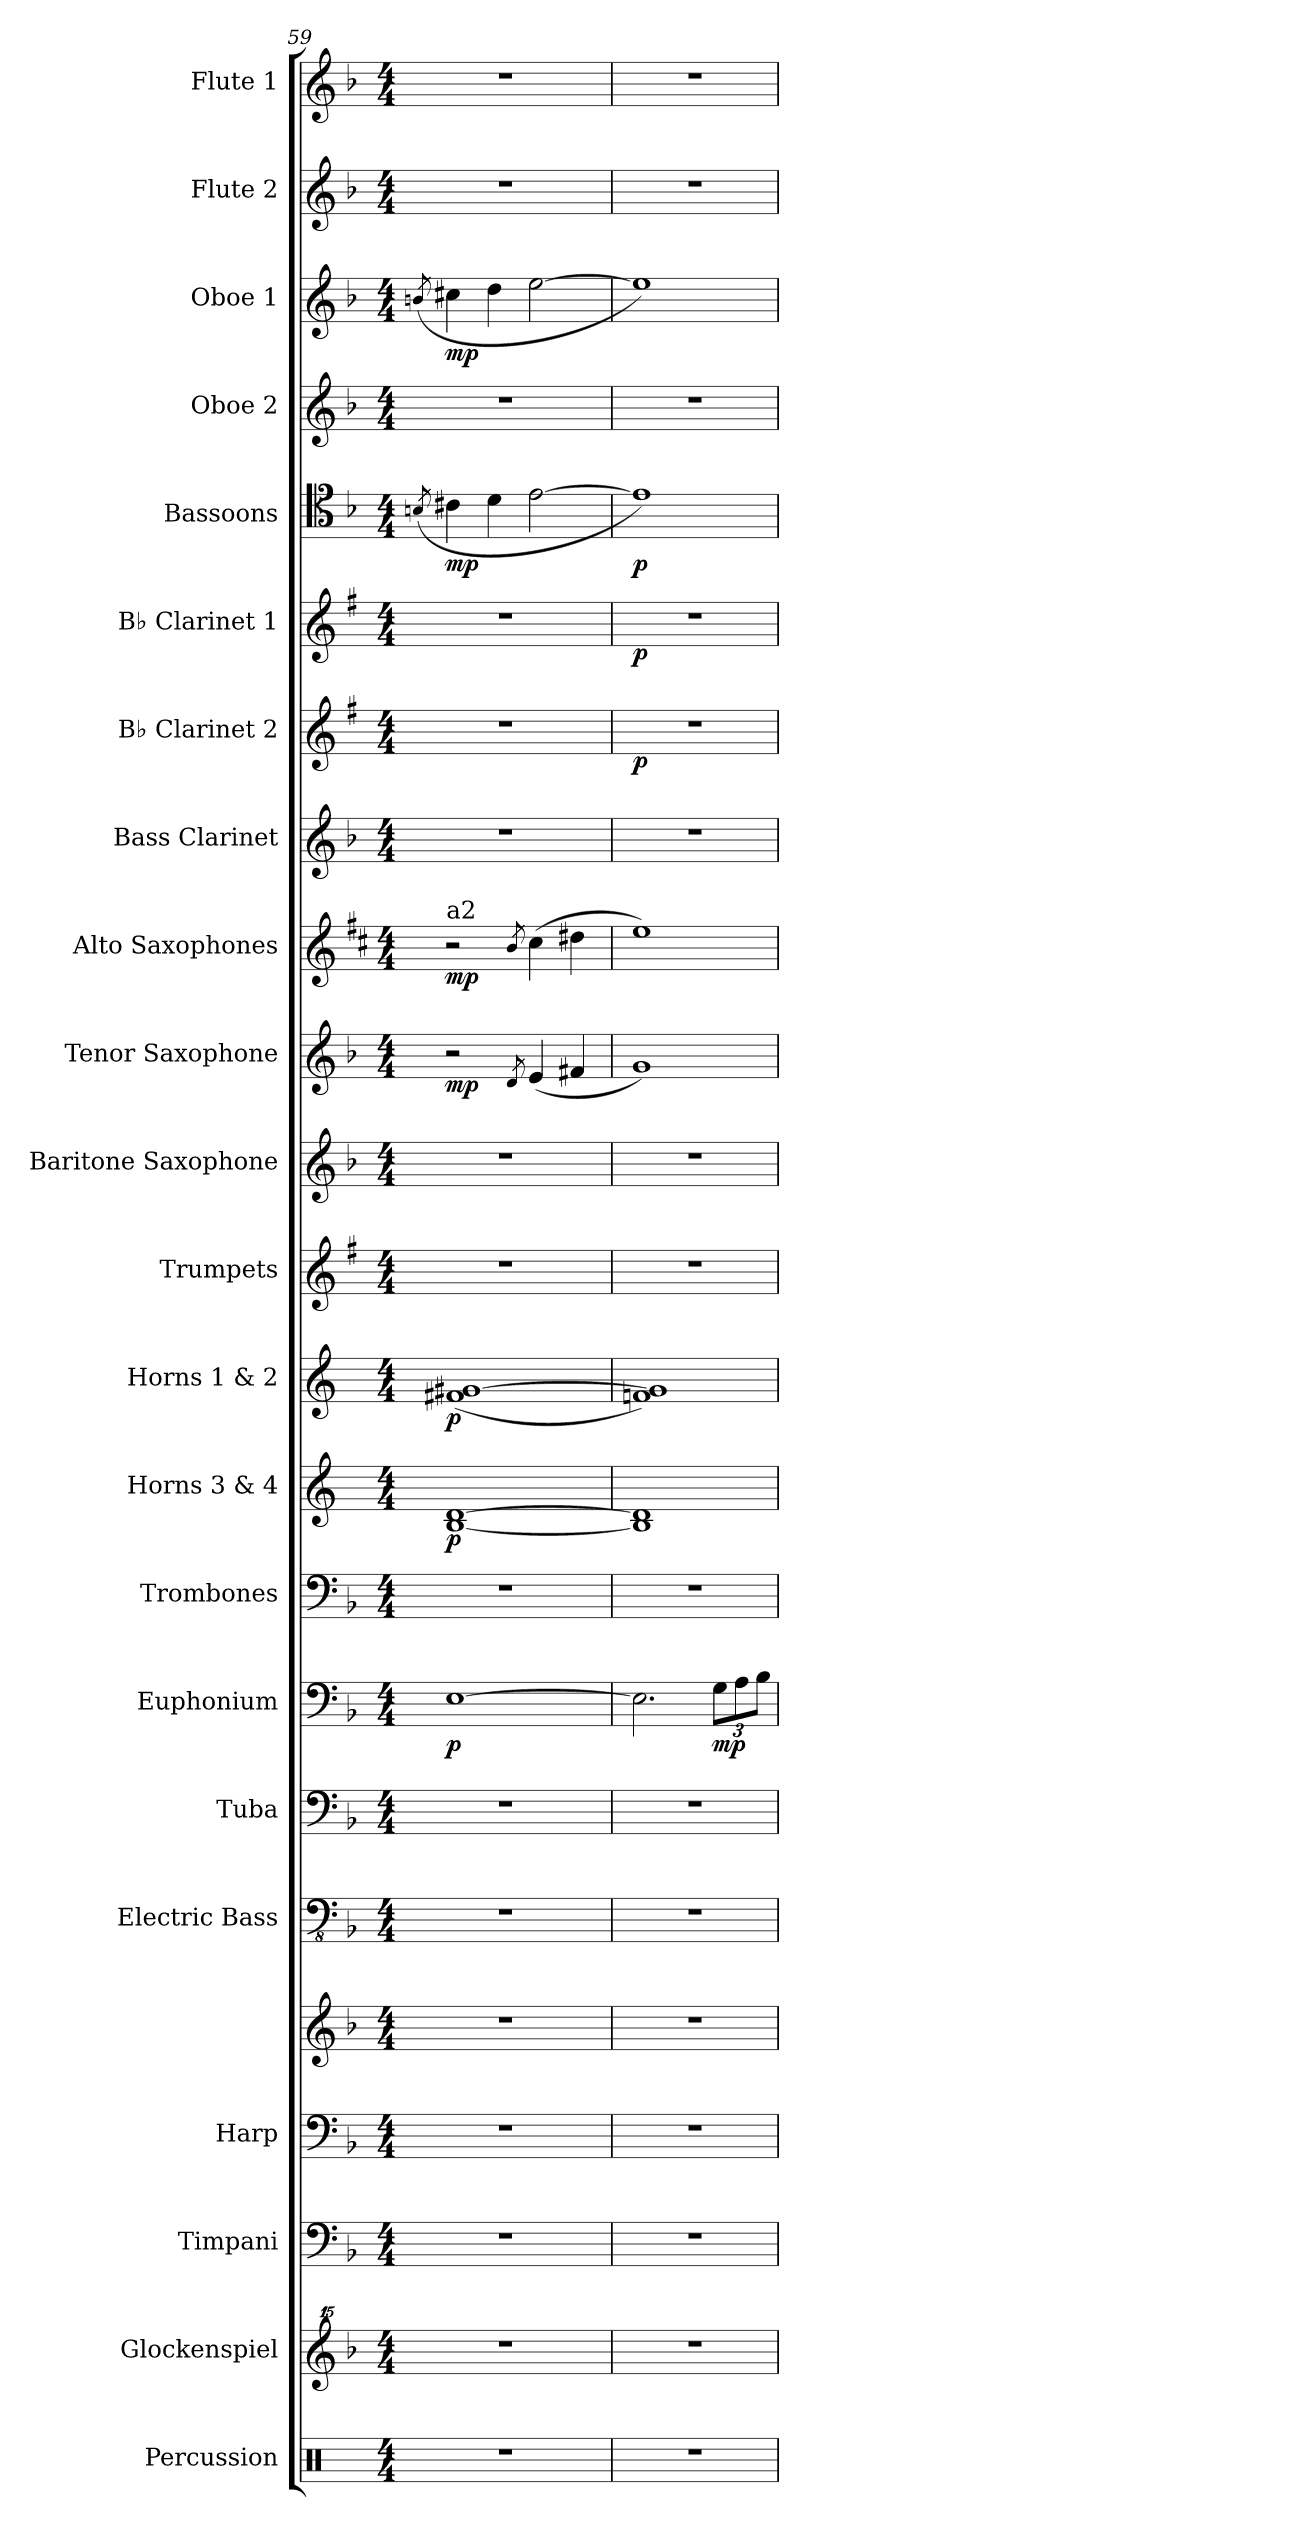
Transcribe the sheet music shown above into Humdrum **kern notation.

**kern	**kern	**kern	**kern	**kern	**kern	**kern	**kern	**dynam	**kern	**kern	**dynam	**kern	**dynam	**kern	**kern	**kern	**dynam	**kern	**dynam	**kern	**kern	**dynam	**kern	**dynam	**kern	**dynam	**kern	**kern	**dynam	**kern	**kern
*part22	*part21	*part20	*part19	*part19	*part18	*part17	*part16	*part16	*part15	*part14	*part14	*part13	*part13	*part12	*part11	*part10	*part10	*part9	*part9	*part8	*part7	*part7	*part6	*part6	*part5	*part5	*part4	*part3	*part3	*part2	*part1
*staff23	*staff22	*staff21	*staff20	*staff19	*staff18	*staff17	*staff16	*staff16	*staff15	*staff14	*staff14	*staff13	*staff13	*staff12	*staff11	*staff10	*staff10	*staff9	*staff9	*staff8	*staff7	*staff7	*staff6	*staff6	*staff5	*staff5	*staff4	*staff3	*staff3	*staff2	*staff1
*I"Percussion	*I"Glockenspiel	*I"Timpani	*I"Harp	*	*I"Electric Bass	*I"Tuba	*I"Euphonium	*	*I"Trombones	*I"Horns 3 &amp; 4	*	*I"Horns 1 &amp; 2	*	*I"Trumpets	*I"Baritone Saxophone	*I"Tenor Saxophone	*	*I"Alto Saxophones	*	*I"Bass Clarinet	*I"B♭ Clarinet 2	*	*I"B♭ Clarinet 1	*	*I"Bassoons	*	*I"Oboe 2	*I"Oboe 1	*	*I"Flute 2	*I"Flute 1
*I'Perc.	*I'Glk.	*I'Timp.	*I'Hrp.	*	*I'El. B.	*I'Tba.	*I'Euph.	*	*I'Tbns.	*I'Hns. 3/4	*	*I'Hns. 1/2	*	*I'Tpts.	*I'Bar. Sax.	*I'T. Sax.	*	*I'A. Saxes.	*	*I'B. Cl.	*I'B♭ Cl. 2	*	*I'B♭ Cl. 1	*	*I'Bsns.	*	*I'Ob. 2	*I'Ob. 1	*	*I'Fl. 2	*I'Fl. 1
*clefX	*clefG^^2	*clefF4	*clefF4	*clefG2	*clefFv4	*clefF4	*clefF4	*	*clefF4	*clefG2	*	*clefG2	*	*clefG2	*clefG2	*clefG2	*	*clefG2	*	*clefG2	*clefG2	*	*clefG2	*	*clefC4	*	*clefG2	*clefG2	*	*clefG2	*clefG2
*	*	*	*	*	*	*	*	*	*	*ITrd4c7	*	*ITrd4c7	*	*ITrd1c2	*ITrd12c21	*ITrd8c14	*	*ITrd5c9	*	*ITrd8c14	*ITrd1c2	*	*ITrd1c2	*	*	*	*	*	*	*	*
*k[]	*k[b-]	*k[b-]	*k[b-]	*k[b-]	*k[b-]	*k[b-]	*k[b-]	*	*k[b-]	*k[b-]	*	*k[b-]	*	*k[b-]	*k[b-]	*k[b-]	*	*k[b-]	*	*k[b-]	*k[b-]	*	*k[b-]	*	*k[b-]	*	*k[b-]	*k[b-]	*	*k[b-]	*k[b-]
*M4/4	*M4/4	*M4/4	*M4/4	*M4/4	*M4/4	*M4/4	*M4/4	*	*M4/4	*M4/4	*	*M4/4	*	*M4/4	*M4/4	*M4/4	*	*M4/4	*	*M4/4	*M4/4	*	*M4/4	*	*M4/4	*	*M4/4	*M4/4	*	*M4/4	*M4/4
=59	=59	=59	=59	=59	=59	=59	=59	=59	=59	=59	=59	=59	=59	=59	=59	=59	=59	=59	=59	=59	=59	=59	=59	=59	=59	=59	=59	=59	=59	=59	=59
.	.	.	.	.	.	.	.	.	.	.	.	.	.	.	.	.	.	.	.	.	.	.	.	.	(>8qBn/	.	.	(>8qbn/	.	.	.
!	!	!	!	!	!	!	!	!	!	!	!	!	!	!	!	!	!	!LO:TX:a:t=a2	!	!	!	!	!	!	!	!	!	!	!	!	!
!	!	!	!	!	!	!	!	!LO:DY:b	!	!	!LO:DY:b	!	!LO:DY:b	!	!	!	!LO:DY:b	!	!LO:DY:b	!	!	!	!	!	!	!LO:DY:b	!	!	!LO:DY:b	!	!
1r	1r	1r	1r	1r	1r	1r	[1E	p	1r	[1E [1G	p	(1Bn [1c#X	p	1r	1r	2r	mp	2r	mp	1r	1r	.	1r	.	4c#X\	mp	1r	4cc#X\	mp	1r	1r
.	.	.	.	.	.	.	.	.	.	.	.	.	.	.	.	.	.	.	.	.	.	.	.	.	4d\	.	.	4dd\	.	.	.
.	.	.	.	.	.	.	.	.	.	.	.	.	.	.	.	8qD/	.	8qd/	.	.	.	.	.	.	.	.	.	.	.	.	.
.	.	.	.	.	.	.	.	.	.	.	.	.	.	.	.	(4E/	.	(4e\	.	.	.	.	.	.	[2e\	.	.	[2ee\	.	.	.
.	.	.	.	.	.	.	.	.	.	.	.	.	.	.	.	4F#X/	.	4f#X\	.	.	.	.	.	.	.	.	.	.	.	.	.
=60	=60	=60	=60	=60	=60	=60	=60	=60	=60	=60	=60	=60	=60	=60	=60	=60	=60	=60	=60	=60	=60	=60	=60	=60	=60	=60	=60	=60	=60	=60	=60
!	!	!	!	!	!	!	!	!	!	!	!	!	!	!	!	!	!	!	!	!	!	!LO:DY:b	!	!LO:DY:b	!	!LO:DY:b	!	!	!	!	!
1r	1r	1r	1r	1r	1r	1r	2.E\]	.	1r	1E] 1G]	.	1B-X 1c#])	.	1r	1r	1G)	.	1g)	.	1r	1r	p	1r	p	1e])	p	1r	1ee])	.	1r	1r
*	*	*	*	*	*	*	*Xbrackettup	*	*	*	*	*	*	*	*	*	*	*	*	*	*	*	*	*	*	*	*	*	*	*	*
!	!	!	!	!	!	!	!	!LO:DY:b	!	!	!	!	!	!	!	!	!	!	!	!	!	!	!	!	!	!	!	!	!	!	!
.	.	.	.	.	.	.	12G\L	mp	.	.	.	.	.	.	.	.	.	.	.	.	.	.	.	.	.	.	.	.	.	.	.
.	.	.	.	.	.	.	12A\	.	.	.	.	.	.	.	.	.	.	.	.	.	.	.	.	.	.	.	.	.	.	.	.
.	.	.	.	.	.	.	12B-\J	.	.	.	.	.	.	.	.	.	.	.	.	.	.	.	.	.	.	.	.	.	.	.	.
=	=	=	=	=	=	=	=	=	=	=	=	=	=	=	=	=	=	=	=	=	=	=	=	=	=	=	=	=	=	=	=
*-	*-	*-	*-	*-	*-	*-	*-	*-	*-	*-	*-	*-	*-	*-	*-	*-	*-	*-	*-	*-	*-	*-	*-	*-	*-	*-	*-	*-	*-	*-	*-
